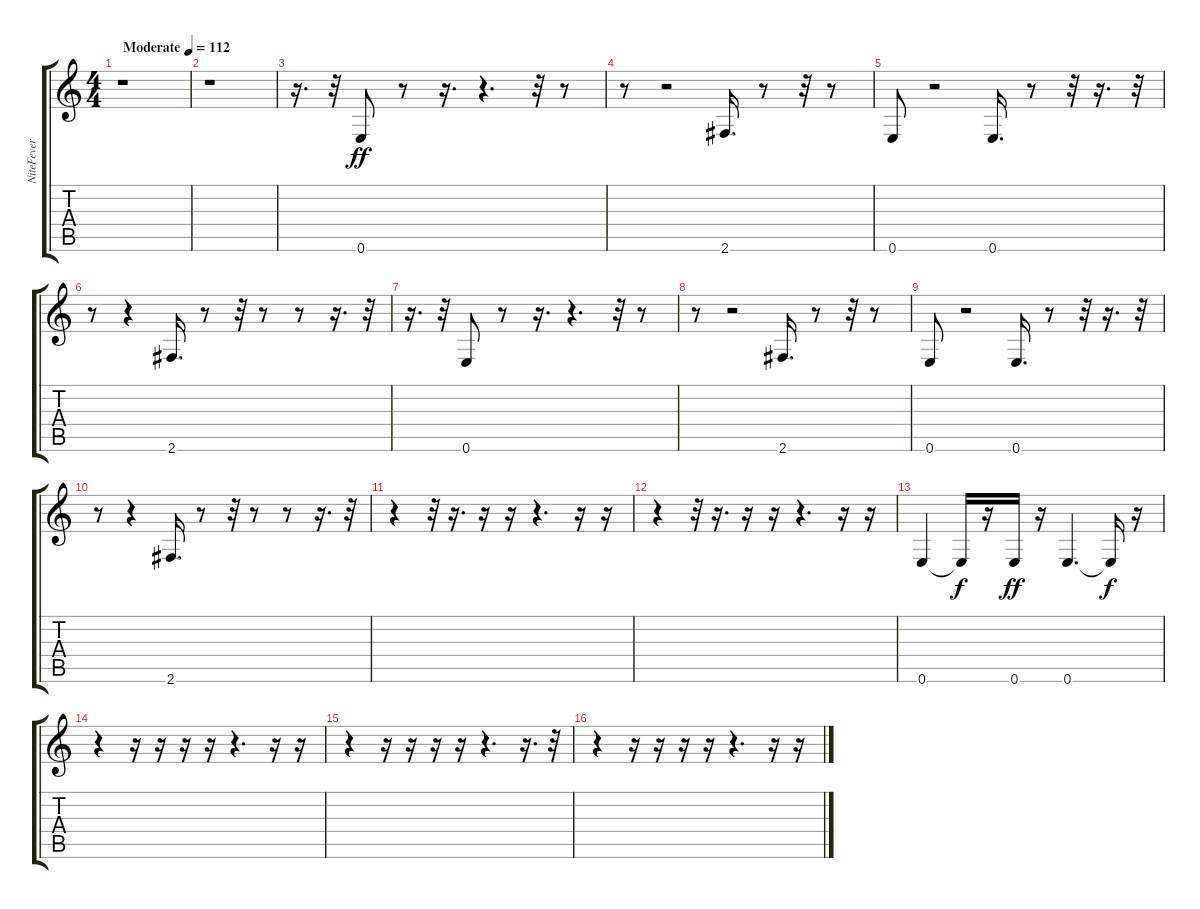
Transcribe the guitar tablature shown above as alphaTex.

\track ("NiteFever         2 " "NiteFever ") {solo instrument electricbassfinger}
\staff {score tabs}
\tuning (E4 B3 G3 D3 A2 E2) {hide}
\ts (4 4)
\tempo (112 "Moderate")
\clef g2
\ks c
r.1{dy ff instrument electricbassfinger} |
r.1 |
r.16{d balance 8} r.32 0.6.8 r.8 r.16{d} r.4{d} r.32 r.8 |
r.8 r.2 2.6.16{d} r.8 r.32 r.8 |
0.6.8 r.2 0.6.16{d} r.8 r.32 r.16{d} r.32 |
r.8 r.4 2.6.16{d} r.8 r.32 r.8 r.8 r.16{d} r.32 |
r.16{d} r.32 0.6.8 r.8 r.16{d} r.4{d} r.32 r.8 |
r.8 r.2 2.6.16{d} r.8 r.32 r.8 |
0.6.8 r.2 0.6.16{d} r.8 r.32 r.16{d} r.32 |
r.8 r.4 2.6.16{d} r.8 r.32 r.8 r.8 r.16{d} r.32 |
r.4 r.32 r.16{d} r.16 r.16 r.4{d} r.16 r.16 |
r.4 r.32 r.16{d} r.16 r.16 r.4{d} r.16 r.16 |
0.6.4 0.6{t}.16{dy f} r.16 0.6.16{dy ff} r.16 0.6.4{d} 0.6{t}.16{dy f} r.16 |
r.4 r.16 r.16 r.16 r.16 r.4{d} r.16 r.16 |
r.4 r.16 r.16 r.16 r.16 r.4{d} r.16{d} r.32 |
r.4 r.16 r.16 r.16 r.16 r.4{d} r.16 r.16
